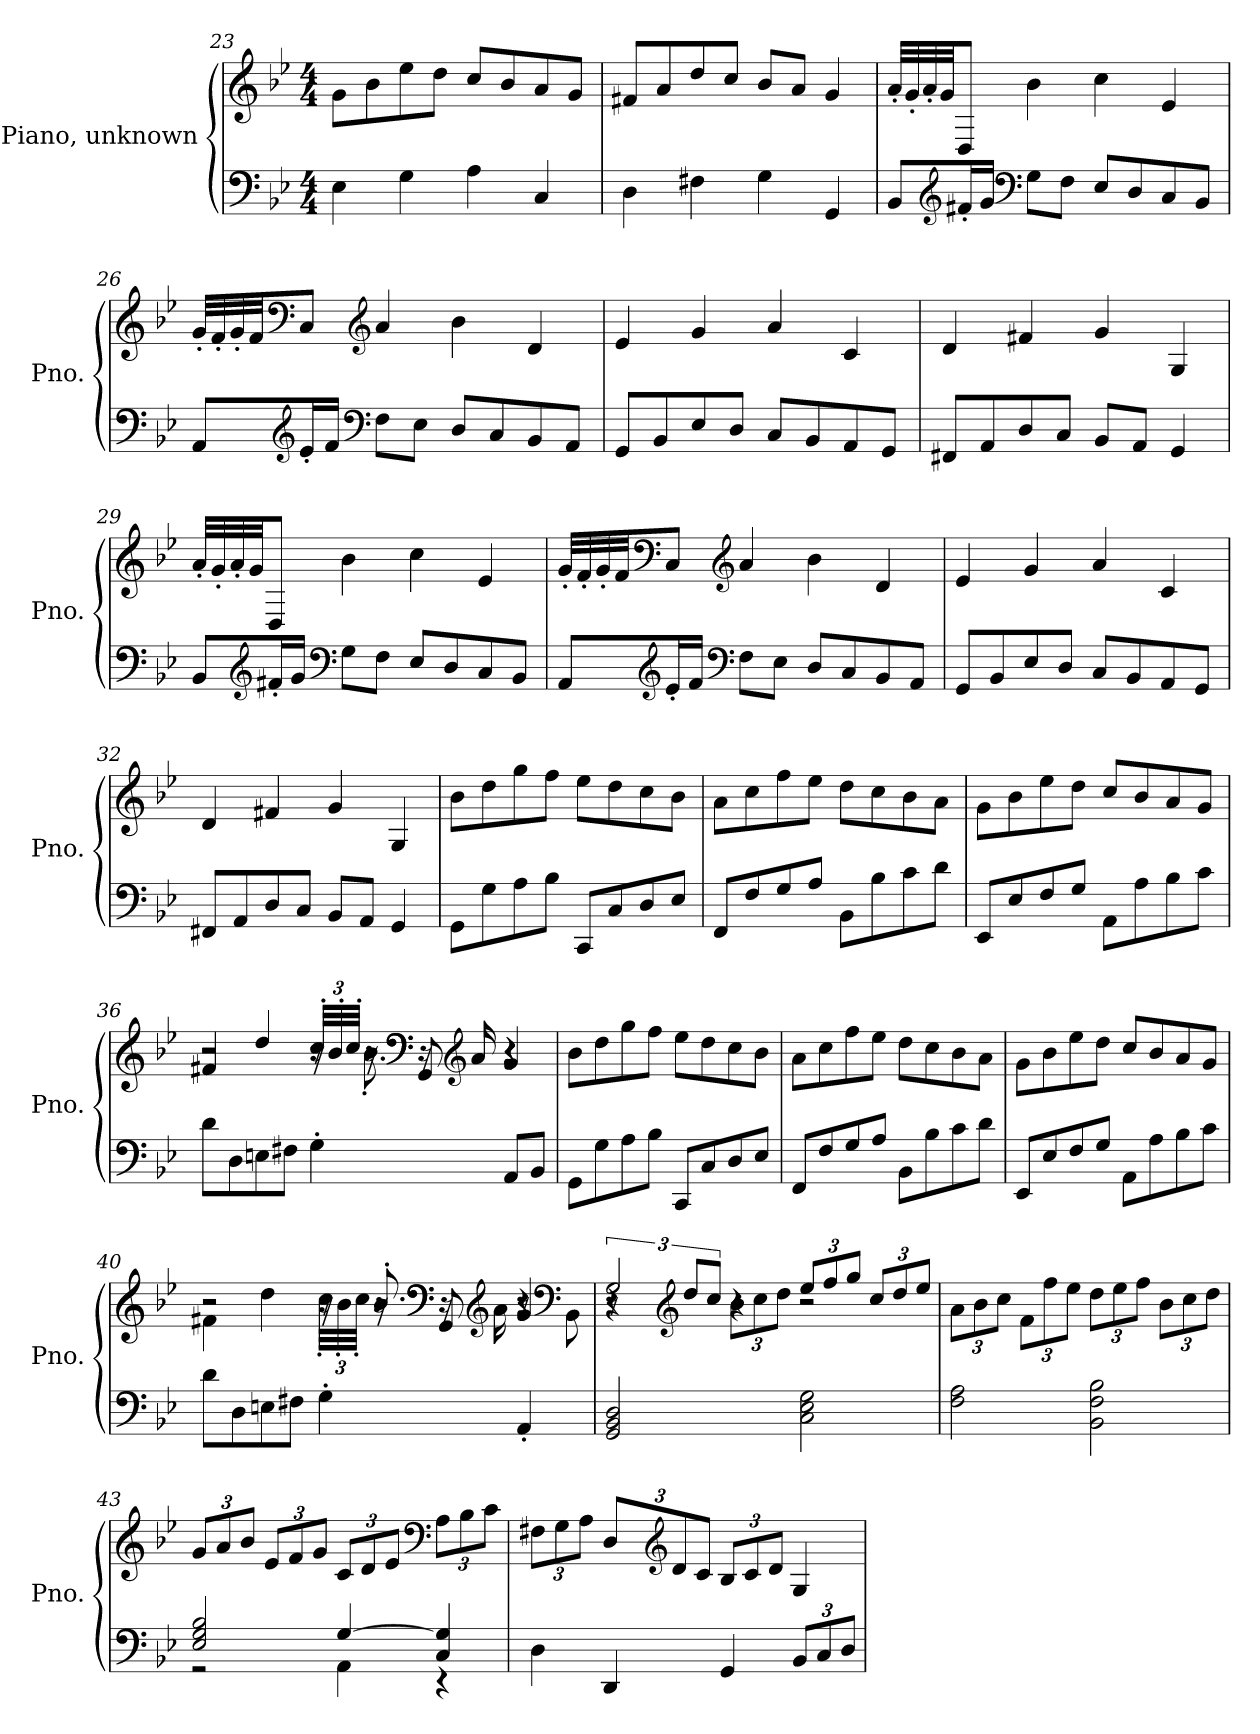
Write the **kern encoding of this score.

**kern	**kern
*part1	*part1
*staff2	*staff1
*I"Piano, unknown	*
*I'Pno.	*
*clefF4	*clefG2
*k[b-e-]	*k[b-e-]
*M4/4	*M4/4
=23	=23
4E-\	8g\L
.	8b-\
4G\	8ee-\
.	8dd\J
4A\	8cc/L
.	8b-/
4C/	8a/
.	8g/J
=24	=24
4D\	8f#X/L
.	8a/
4F#X\	8dd/
.	8cc/J
4G\	8b-/L
.	8a/J
4GG/	4g/
!!LO:LB:g=z
=25	=25
8BB-/L	32a'/LLL
.	32g'/
.	32a'/
.	32g/JJ
*clefG2	*
16f#X'/L	8D/J
16g/JJ	.
*clefF4	*
8G\L	4b-\
8F\J	.
8E-/L	4cc\
8D/	.
8C/	4e-/
8BB-/J	.
=26	=26
8AA/L	32g'/LLL
.	32f'/
.	32g'/
.	32f/JJ
*clefG2	*clefF4
16e-'/L	8C/J
16f/JJ	.
*clefF4	*clefG2
8F\L	4a/
8E-\J	.
8D/L	4b-\
8C/	.
8BB-/	4d/
8AA/J	.
=27	=27
8GG/L	4e-/
8BB-/	.
8E-/	4g/
8D/J	.
8C/L	4a/
8BB-/	.
8AA/	4c/
8GG/J	.
!!LO:LB:g=z
=28	=28
8FF#X/L	4d/
8AA/	.
8D/	4f#X/
8C/J	.
8BB-/L	4g/
8AA/J	.
4GG/	4G/
=29	=29
8BB-/L	32a'/LLL
.	32g'/
.	32a'/
.	32g/JJ
*clefG2	*
16f#X'/L	8D/J
16g/JJ	.
*clefF4	*
8G\L	4b-\
8F\J	.
8E-/L	4cc\
8D/	.
8C/	4e-/
8BB-/J	.
=30	=30
8AA/L	32g'/LLL
.	32f'/
.	32g'/
.	32f/JJ
*clefG2	*clefF4
16e-'/L	8C/J
16f/JJ	.
*clefF4	*clefG2
8F\L	4a/
8E-\J	.
8D/L	4b-\
8C/	.
8BB-/	4d/
8AA/J	.
!!LO:LB:g=z
=31	=31
8GG/L	4e-/
8BB-/	.
8E-/	4g/
8D/J	.
8C/L	4a/
8BB-/	.
8AA/	4c/
8GG/J	.
=32	=32
8FF#X/L	4d/
8AA/	.
8D/	4f#X/
8C/J	.
8BB-/L	4g/
8AA/J	.
4GG/	4G/
=33	=33
8GG\L	8b-\L
8G\	8dd\
8A\	8gg\
8B-\J	8ff\J
8CC/L	8ee-\L
8C/	8dd\
8D/	8cc\
8E-/J	8b-\J
=34	=34
8FF/L	8a\L
8F/	8cc\
8G/	8ff\
8A/J	8ee-\J
8BB-\L	8dd\L
8B-\	8cc\
8c\	8b-\
8d\J	8a\J
=35	=35
8EE-/L	8g\L
8E-/	8b-\
8F/	8ee-\
8G/J	8dd\J
8AA\L	8cc/L
8A\	8b-/
8B-\	8a/
8c\J	8g/J
!!LO:LB:g=z
=36	=36
*	*^
*	*	*^
8d\L	4f#X/	2r	2r
8D\	.	.	.
8En\	4dd/	.	.
8F#X\J	.	.	.
*	*Xbrackettup	*	*
4G'\	48cc'/LLL	16r	8r
.	48b-'/	.	.
.	48cc'/JJJ	.	.
.	16r	8.b-'\	.
*	*clefF4	*	*
.	16r	.	8GG/
*	*clefG2	*	*
.	16a/	.	.
8AA/L	4g/	4r	4r
8BB-/J	.	.	.
*	*v	*v	*v
=37	=37
8GG\L	8b-\L
8G\	8dd\
8A\	8gg\
8B-\J	8ff\J
8CC/L	8ee-\L
8C/	8dd\
8D/	8cc\
8E-/J	8b-\J
=38	=38
8FF/L	8a\L
8F/	8cc\
8G/	8ff\
8A/J	8ee-\J
8BB-\L	8dd\L
8B-\	8cc\
8c\	8b-\
8d\J	8a\J
=39	=39
8EE-/L	8g\L
8E-/	8b-\
8F/	8ee-\
8G/J	8dd\J
8AA\L	8cc/L
8A\	8b-/
8B-\	8a/
8c\J	8g/J
!!LO:PB:g=z
=40	=40
*	*^
*	*	*^
8d\L	2r	4f#X\	2r
8D\	.	.	.
8En\	.	4dd\	.
8F#X\J	.	.	.
4G'\	16r	48cc'\LLL	8r
.	.	48b-'\	.
.	.	48cc'\JJJ	.
.	8.b-'/	16r	.
*	*clefF4	*	*
.	.	16r	8GG/
*	*clefG2	*	*
.	.	16a\	.
4AA'/	4g/	8r	4r
*	*clefF4	*	*
.	.	8BB-\	.
=41	=41	=41	=41
*	*brackettup	*	*
2GG/ 2BB-/ 2D/	12r	4r	2G/
*	*clefG2	*	*
.	12dd/L	.	.
.	12cc/J	.	.
*	*	*Xbrackettup	*
.	4r	12b-\L	.
.	.	12cc\	.
.	.	12dd\J	.
2C\ 2E-\ 2G\	12ee-/L	2r	2r
.	12ff/	.	.
.	12gg/J	.	.
.	12cc/L	.	.
.	12dd/	.	.
.	12ee-/J	.	.
*	*v	*v	*v
!!LO:LB:g=z
=42	=42
2F\ 2A\	12a\L
.	12b-\
.	12cc\J
.	12f\L
.	12ff\
.	12ee-\J
2BB-\ 2F\ 2B-\	12dd\L
.	12ee-\
.	12ff\J
.	12b-\L
.	12cc\
.	12dd\J
=43	=43
*^	*
2E-/ 2G/ 2B-/	2r	12g/L
.	.	12a/
.	.	12b-/J
.	.	12e-/L
.	.	12f/
.	.	12g/J
[4G/	4AA\	12c/L
.	.	12d/
.	.	12e-/J
*	*	*clefF4
4C/ 4G/]	4r	12A\L
.	.	12B-\
.	.	12c\J
*v	*v	*
=44	=44
4D\	12F#X\L
.	12G\
.	12A\J
4DD/	12D/L
*	*clefG2
.	12d/
.	12c/J
4GG/	12B-/L
.	12c/
.	12d/J
*Xbrackettup	*
12BB-/L	4G/
12C/	.
12D/J	.
=	=
*-	*-
